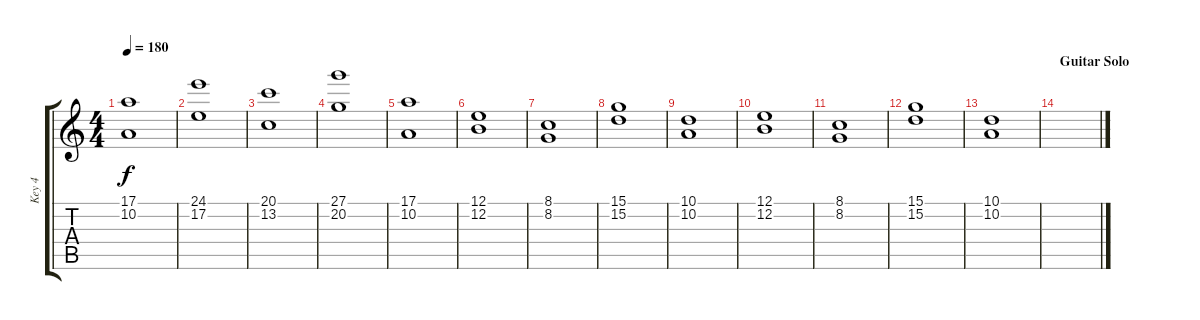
\track ("Key 4" "Key 4") {instrument stringensemble2}
\staff {score tabs}
\tuning (E4 B3 G3 D3 A2 E2) {hide}
\ts (4 4)
\tempo 180
\clef g2
\ks c
(17.1 10.2).1{dy f} |
(24.1 17.2).1 |
(20.1 13.2).1 |
(27.1 20.2).1 |
(17.1 10.2).1 |
(12.1 12.2).1 |
(8.1 8.2).1 |
(15.1 15.2).1 |
(10.1 10.2).1 |
(12.1 12.2).1 |
(8.1 8.2).1 |
(15.1 15.2).1 |
(10.1 10.2).1 |
\section ("" "Guitar Solo")
